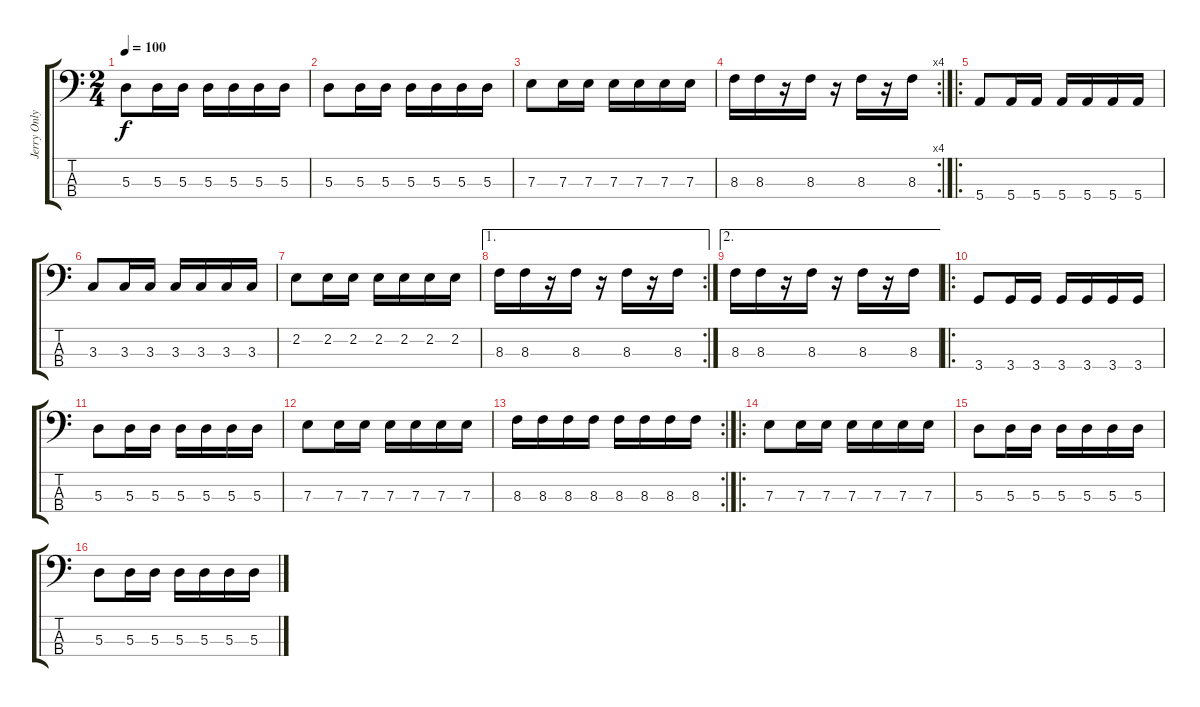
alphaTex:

\track ("Jerry Only" "Jerry Only") {instrument distortionguitar}
\staff {score tabs}
\tuning (G2 D2 A1 E1) {hide}
\ts (2 4)
\tempo 100
\clef f4
\ks c
5.3.8{dy f} 5.3.16 5.3.16 5.3.16 5.3.16 5.3.16 5.3.16 |
5.3.8 5.3.16 5.3.16 5.3.16 5.3.16 5.3.16 5.3.16 |
7.3.8 7.3.16 7.3.16 7.3.16 7.3.16 7.3.16 7.3.16 |
\rc 4
8.3.16 8.3.16 r.16 8.3.16 r.16 8.3.16 r.16 8.3.16 |
\ro
5.4.8 5.4.16 5.4.16 5.4.16 5.4.16 5.4.16 5.4.16 |
3.3.8 3.3.16 3.3.16 3.3.16 3.3.16 3.3.16 3.3.16 |
2.2.8 2.2.16 2.2.16 2.2.16 2.2.16 2.2.16 2.2.16 |
\ae 1
\rc 2
8.3.16 8.3.16 r.16 8.3.16 r.16 8.3.16 r.16 8.3.16 |
\ae 2
8.3.16 8.3.16 r.16 8.3.16 r.16 8.3.16 r.16 8.3.16 |
\ro
3.4.8 3.4.16 3.4.16 3.4.16 3.4.16 3.4.16 3.4.16 |
5.3.8 5.3.16 5.3.16 5.3.16 5.3.16 5.3.16 5.3.16 |
7.3.8 7.3.16 7.3.16 7.3.16 7.3.16 7.3.16 7.3.16 |
\rc 2
8.3.16 8.3.16 8.3.16 8.3.16 8.3.16 8.3.16 8.3.16 8.3.16 |
\ro
7.3.8 7.3.16 7.3.16 7.3.16 7.3.16 7.3.16 7.3.16 |
5.3.8 5.3.16 5.3.16 5.3.16 5.3.16 5.3.16 5.3.16 |
5.3.8 5.3.16 5.3.16 5.3.16 5.3.16 5.3.16 5.3.16
